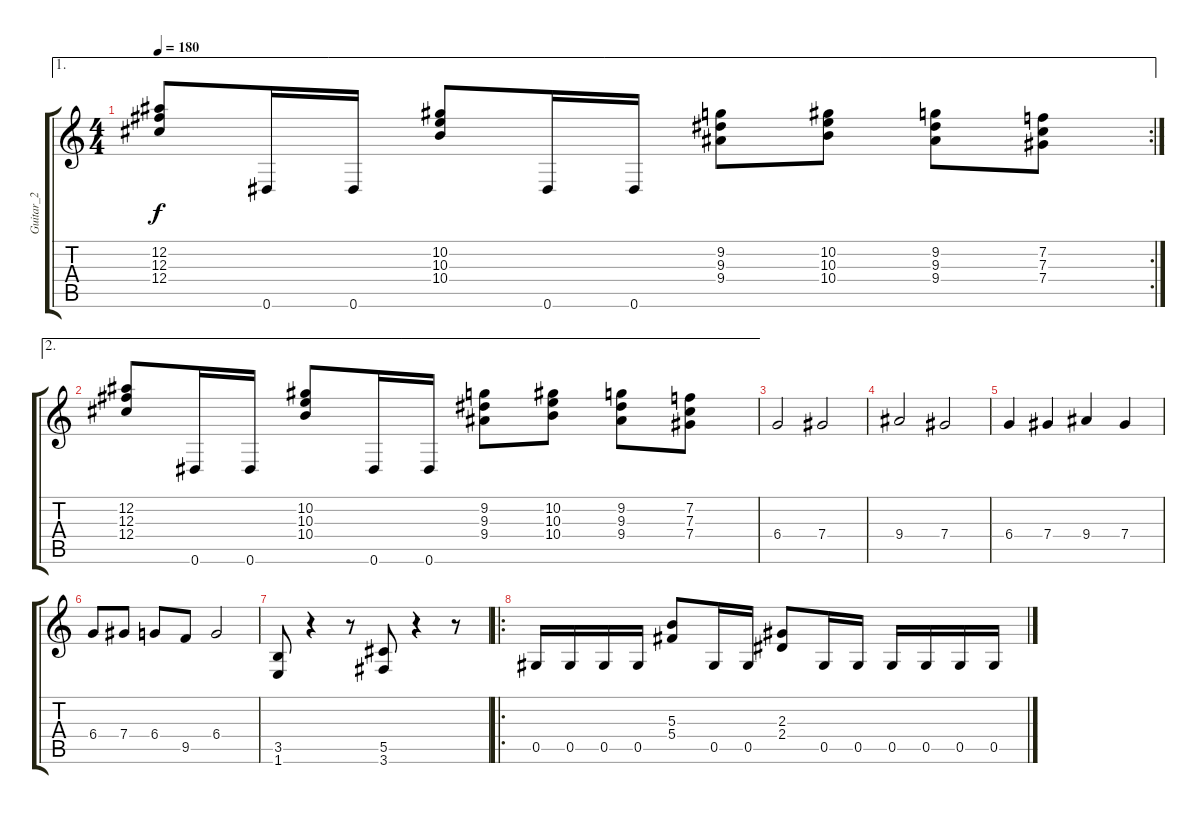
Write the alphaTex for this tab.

\track ("Guitar_2" "Guitar_2") {instrument distortionguitar}
\staff {score tabs}
\tuning (Eb4 Bb3 Gb3 Db3 Ab2 Eb2) {hide}
\ae 1
\rc 2
\ts (4 4)
\tempo 180
\clef g2
\ks c
(12.2 12.3 12.4).8{dy f} 0.6.16 0.6.16 (10.2 10.3 10.4).8 0.6.16 0.6.16 (9.2 9.3 9.4).8 (10.2 10.3 10.4).8 (9.2 9.3 9.4).8 (7.2 7.3 7.4).8 |
\ae 2
(12.2 12.3 12.4).8 0.6.16 0.6.16 (10.2 10.3 10.4).8 0.6.16 0.6.16 (9.2 9.3 9.4).8 (10.2 10.3 10.4).8 (9.2 9.3 9.4).8 (7.2 7.3 7.4).8 |
6.4.2 7.4.2 |
9.4.2 7.4.2 |
6.4.4 7.4.4 9.4.4 7.4.4 |
6.4.8 7.4.8 6.4.8 9.5.8 6.4.2 |
(3.5 1.6).8 r.4 r.8 (5.5 3.6).8 r.4 r.8 |
\ro
0.5.16 0.5.16 0.5.16 0.5.16 (5.3 5.4).8 0.5.16 0.5.16 (2.3 2.4).8 0.5.16 0.5.16 0.5.16 0.5.16 0.5.16 0.5.16
